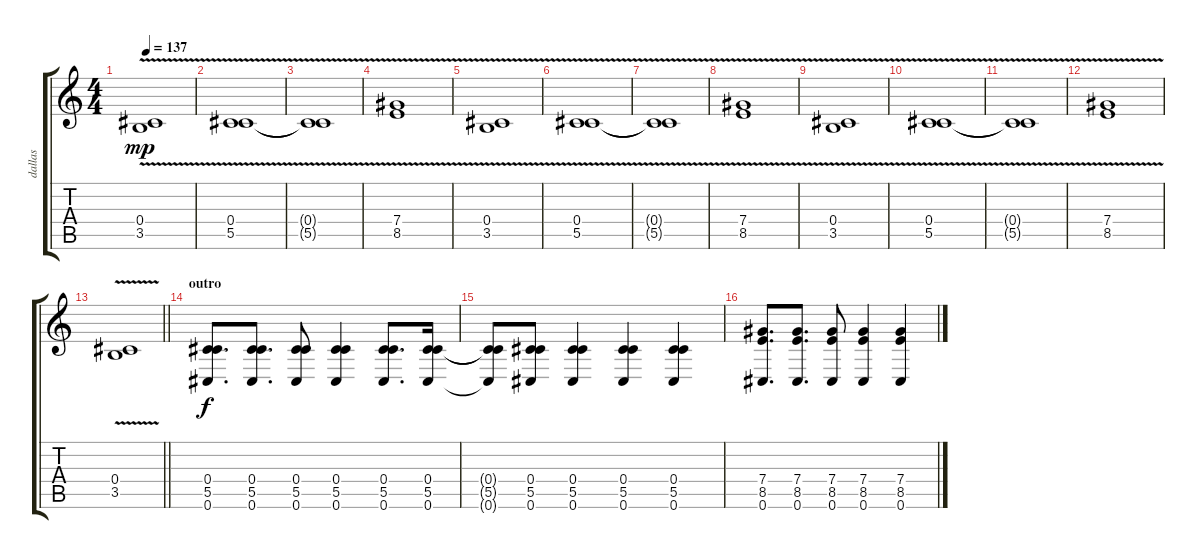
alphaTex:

\track ("dallas" "dallas") {instrument distortionguitar}
\staff {score tabs}
\tuning (Eb4 Bb3 Gb3 Db3 Ab2 Db2) {hide}
\ts (4 4)
\tempo 137
\clef g2
\ks c
(0.4{v} 3.5).1{dy mp} |
(0.4{v} 5.5).1 |
(0.4{t} 5.5{t}).1 |
(7.4{v} 8.5).1 |
(0.4{v} 3.5).1 |
(0.4{v} 5.5).1 |
(0.4{t} 5.5{t}).1 |
(7.4{v} 8.5).1 |
(0.4{v} 3.5).1 |
(0.4{v} 5.5).1 |
(0.4{t} 5.5{t}).1 |
(7.4{v} 8.5).1 |
\barLineRight lightlight
(0.4{v} 3.5).1 |
\section ("" "outro")
(0.4 5.5 0.6).8{d dy f instrument distortionguitar} (0.4 5.5 0.6).8{d} (0.4 5.5 0.6).8 (0.4 5.5 0.6).4 (0.4 5.5 0.6).8{d} (0.4 5.5 0.6).16 |
(0.4{t} 5.5{t} 0.6{t}).8 (0.4 5.5 0.6).8 (0.4 5.5 0.6).4 (0.4 5.5 0.6).4 (0.4 5.5 0.6).4 |
(7.4 8.5 0.6).8{d} (7.4 8.5 0.6).8{d} (7.4 8.5 0.6).8 (7.4 8.5 0.6).4 (7.4 8.5 0.6).4
